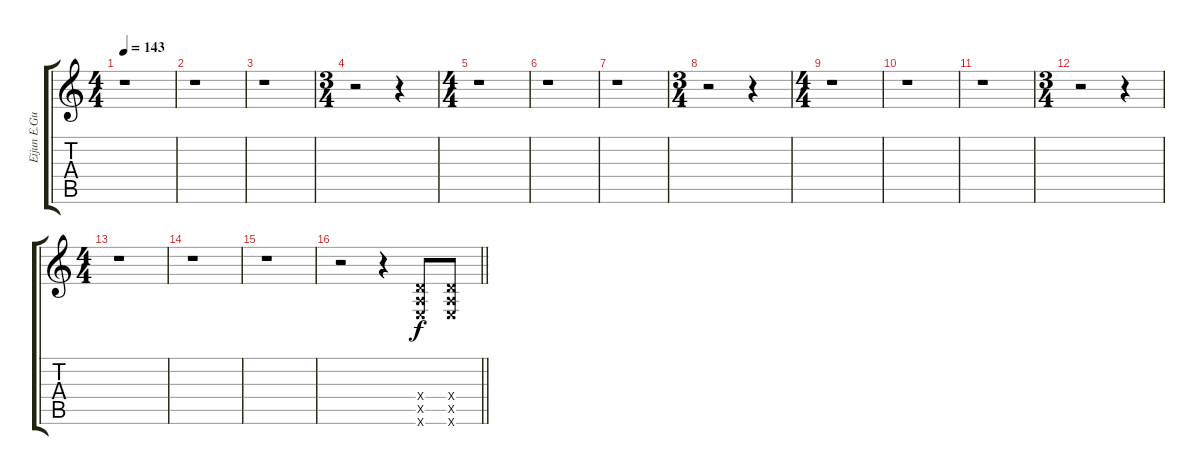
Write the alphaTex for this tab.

\track ("Eijun E.Guitar IV" "Eijun E.Gu") {instrument distortionguitar}
\staff {score tabs}
\tuning (E4 B3 G3 D3 A2 E2) {hide}
\ts (4 4)
\tempo 143
\clef g2
\ks c
r.1{dy f} |
r.1 |
r.1 |
\ts (3 4)
r.2 r.4 |
\ts (4 4)
r.1 |
r.1 |
r.1 |
\ts (3 4)
r.2 r.4 |
\ts (4 4)
r.1 |
r.1 |
r.1 |
\ts (3 4)
r.2 r.4 |
\ts (4 4)
r.1 |
r.1 |
r.1 |
\barLineRight lightlight
r.2 r.4 (0.4{x} 0.5{x} 0.6{x}).8 (0.4{x} 0.5{x} 0.6{x}).8
